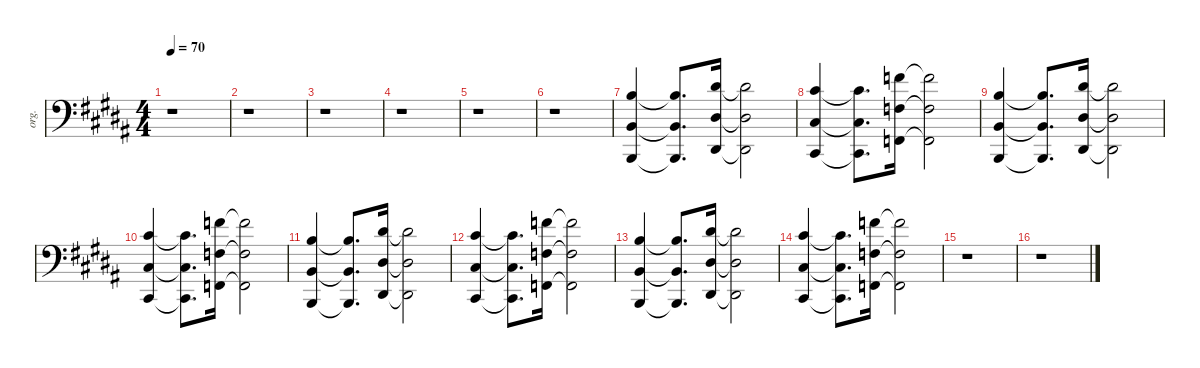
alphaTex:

\defaultSystemsLayout 4
\hideDynamics
\bracketExtendMode nobrackets
\otherSystemsTrackNameOrientation horizontal
\track ("Effect 1" "org.") {defaultSystemsLayout 8 instrument rockorgan}
\staff {score}
\tuning (Eb4 B3 Gb3 B2 Gb2 B1)
\ts (4 4)
\tempo 70
\clef f4
\ks b
r.1{dy f beam Down} |
r.1{beam Down} |
r.1{beam Down} |
r.1{beam Down} |
r.1{beam Down} |
r.1{beam Down} |
(0.2{acc forcenatural} 0.4{acc forcenatural} 0.6{acc forcenatural}).4{beam Up} (0.2{t acc forcenatural} 0.4{t acc forcenatural} 0.6{t acc forcenatural}).8{d beam Up} (4.2{acc #} 4.4{acc #} 4.6{acc #}).16{beam Up} (4.2{t acc #} 4.4{t acc #} 4.6{t acc #}).2{beam Down} |
(2.2{acc #} 2.4{acc #} 2.6{acc #}).4{beam Up} (2.2{t acc #} 2.4{t acc #} 2.6{t acc #}).8{d beam Down} (6.2{acc forcenatural} 6.4{acc forcenatural} 6.6{acc forcenatural}).16{beam Down} (6.2{t acc forcenatural} 6.4{t acc forcenatural} 6.6{t acc forcenatural}).2{beam Down} |
(0.2{acc forcenatural} 0.4{acc forcenatural} 0.6{acc forcenatural}).4{beam Up} (0.2{t acc forcenatural} 0.4{t acc forcenatural} 0.6{t acc forcenatural}).8{d beam Up} (4.2{acc #} 4.4{acc #} 4.6{acc #}).16{beam Up} (4.2{t acc #} 4.4{t acc #} 4.6{t acc #}).2{beam Down} |
(2.2{acc #} 2.4{acc #} 2.6{acc #}).4{beam Up} (2.2{t acc #} 2.4{t acc #} 2.6{t acc #}).8{d beam Down} (6.2{acc forcenatural} 6.4{acc forcenatural} 6.6{acc forcenatural}).16{beam Down} (6.2{t acc forcenatural} 6.4{t acc forcenatural} 6.6{t acc forcenatural}).2{beam Down} |
(0.2{acc forcenatural} 0.4{acc forcenatural} 0.6{acc forcenatural}).4{beam Up} (0.2{t acc forcenatural} 0.4{t acc forcenatural} 0.6{t acc forcenatural}).8{d beam Up} (4.2{acc #} 4.4{acc #} 4.6{acc #}).16{beam Up} (4.2{t acc #} 4.4{t acc #} 4.6{t acc #}).2{beam Down} |
(2.2{acc #} 2.4{acc #} 2.6{acc #}).4{beam Up} (2.2{t acc #} 2.4{t acc #} 2.6{t acc #}).8{d beam Down} (6.2{acc forcenatural} 6.4{acc forcenatural} 6.6{acc forcenatural}).16{beam Down} (6.2{t acc forcenatural} 6.4{t acc forcenatural} 6.6{t acc forcenatural}).2{beam Down} |
(0.2{acc forcenatural} 0.4{acc forcenatural} 0.6{acc forcenatural}).4{beam Up} (0.2{t acc forcenatural} 0.4{t acc forcenatural} 0.6{t acc forcenatural}).8{d beam Up} (4.2{acc #} 4.4{acc #} 4.6{acc #}).16{beam Up} (4.2{t acc #} 4.4{t acc #} 4.6{t acc #}).2{beam Down} |
(2.2{acc #} 2.4{acc #} 2.6{acc #}).4{beam Up} (2.2{t acc #} 2.4{t acc #} 2.6{t acc #}).8{d beam Down} (6.2{acc forcenatural} 6.4{acc forcenatural} 6.6{acc forcenatural}).16{beam Down} (6.2{t acc forcenatural} 6.4{t acc forcenatural} 6.6{t acc forcenatural}).2{beam Down} |
r.1{beam Down} |
r.1{beam Down}
